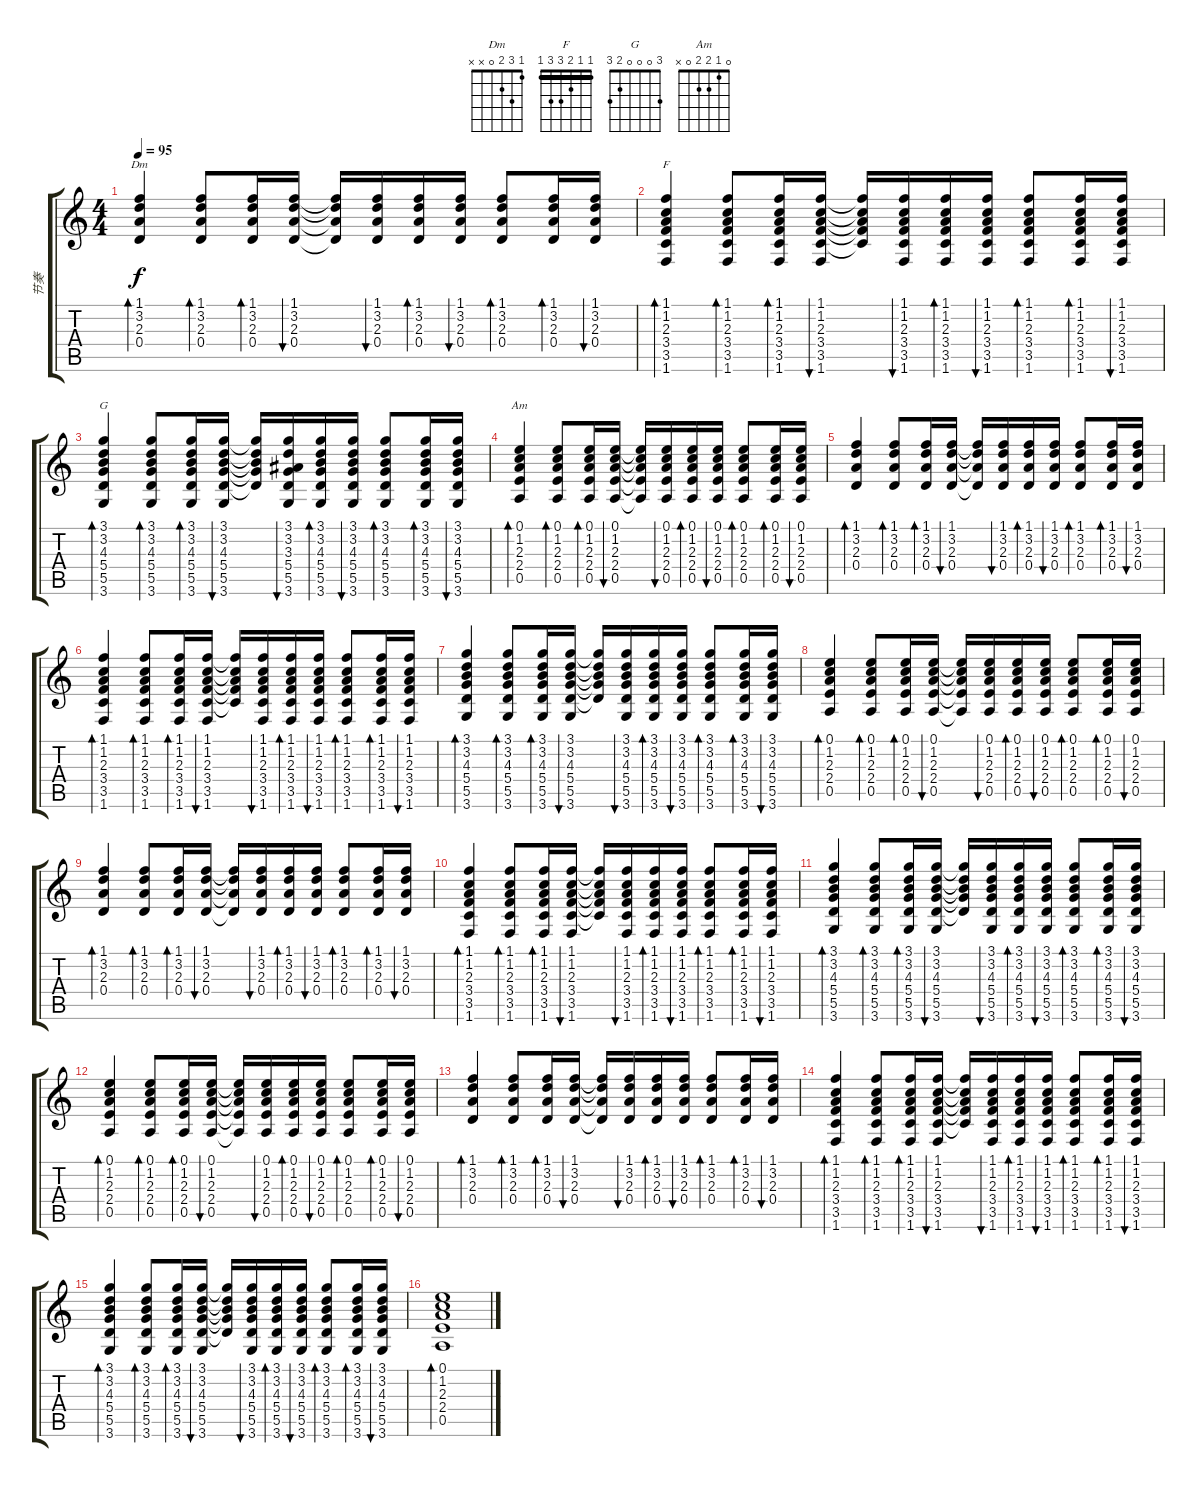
\track ("节奏" "节奏") {instrument acousticguitarsteel}
\staff {score tabs}
\tuning (E4 B3 G3 D3 A2 E2) {hide}
\chord ("Dm" 1 3 2 0 x x)
\chord ("F" 1 1 2 3 3 1) {barre 1}
\chord ("G" 3 0 0 0 2 3)
\chord ("Am" 0 1 2 2 0 x)
\ts (4 4)
\tempo 95
\clef g2
\ks c
(1.1 3.2 2.3 0.4).4{bd 60 ch "Dm" dy f} (1.1 3.2 2.3 0.4).8{bd 60} (1.1 3.2 2.3 0.4).16{bd 60} (1.1 3.2 2.3 0.4).16{bu 60} (1.1{t} 3.2{t} 2.3{t} 0.4{t}).16 (1.1 3.2 2.3 0.4).16{bu 60} (1.1 3.2 2.3 0.4).16{bd 60} (1.1 3.2 2.3 0.4).16{bu 60} (1.1 3.2 2.3 0.4).8{bd 60} (1.1 3.2 2.3 0.4).16{bd 60} (1.1 3.2 2.3 0.4).16{bu 60} |
(1.1 1.2 2.3 3.4 3.5 1.6).4{bd 60 ch "F"} (1.1 1.2 2.3 3.4 3.5 1.6).8{bd 60} (1.1 1.2 2.3 3.4 3.5 1.6).16{bd 60} (1.1 1.2 2.3 3.4 3.5 1.6).16{bu 60} (1.1{t} 1.2{t} 2.3{t} 3.4{t} 3.5{t}).16 (1.1 1.2 2.3 3.4 3.5 1.6).16{bu 60} (1.1 1.2 2.3 3.4 3.5 1.6).16{bd 60} (1.1 1.2 2.3 3.4 3.5 1.6).16{bu 60} (1.1 1.2 2.3 3.4 3.5 1.6).8{bd 60} (1.1 1.2 2.3 3.4 3.5 1.6).16{bd 60} (1.1 1.2 2.3 3.4 3.5 1.6).16{bu 60} |
(3.1 3.2 4.3 5.4 5.5 3.6).4{bd 60 ch "G"} (3.1 3.2 4.3 5.4 5.5 3.6).8{bd 60} (3.1 3.2 4.3 5.4 5.5 3.6).16{bd 60} (3.1 3.2 4.3 5.4 5.5 3.6).16{bu 60} (3.1{t} 3.2{t} 4.3{t} 5.4{t} 5.5{t}).16 (3.1 3.2 3.3 5.4 5.5 3.6).16{bu 60} (3.1 3.2 4.3 5.4 5.5 3.6).16{bd 60} (3.1 3.2 4.3 5.4 5.5 3.6).16{bu 60} (3.1 3.2 4.3 5.4 5.5 3.6).8{bd 60} (3.1 3.2 4.3 5.4 5.5 3.6).16{bd 60} (3.1 3.2 4.3 5.4 5.5 3.6).16{bu 60} |
(0.1 1.2 2.3 2.4 0.5).4{bd 60 ch "Am"} (0.1 1.2 2.3 2.4 0.5).8{bd 60} (0.1 1.2 2.3 2.4 0.5).16{bd 60} (0.1 1.2 2.3 2.4 0.5).16{bu 60} (0.1{t} 1.2{t} 2.3{t} 2.4{t} 0.5{t}).16 (0.1 1.2 2.3 2.4 0.5).16{bu 60} (0.1 1.2 2.3 2.4 0.5).16{bd 60} (0.1 1.2 2.3 2.4 0.5).16{bu 60} (0.1 1.2 2.3 2.4 0.5).8{bd 60} (0.1 1.2 2.3 2.4 0.5).16{bd 60} (0.1 1.2 2.3 2.4 0.5).16{bu 60} |
(1.1 3.2 2.3 0.4).4{bd 60} (1.1 3.2 2.3 0.4).8{bd 60} (1.1 3.2 2.3 0.4).16{bd 60} (1.1 3.2 2.3 0.4).16{bu 60} (1.1{t} 3.2{t} 2.3{t} 0.4{t}).16 (1.1 3.2 2.3 0.4).16{bu 60} (1.1 3.2 2.3 0.4).16{bd 60} (1.1 3.2 2.3 0.4).16{bu 60} (1.1 3.2 2.3 0.4).8{bd 60} (1.1 3.2 2.3 0.4).16{bd 60} (1.1 3.2 2.3 0.4).16{bu 60} |
(1.1 1.2 2.3 3.4 3.5 1.6).4{bd 60} (1.1 1.2 2.3 3.4 3.5 1.6).8{bd 60} (1.1 1.2 2.3 3.4 3.5 1.6).16{bd 60} (1.1 1.2 2.3 3.4 3.5 1.6).16{bu 60} (1.1{t} 1.2{t} 2.3{t} 3.4{t} 3.5{t}).16 (1.1 1.2 2.3 3.4 3.5 1.6).16{bu 60} (1.1 1.2 2.3 3.4 3.5 1.6).16{bd 60} (1.1 1.2 2.3 3.4 3.5 1.6).16{bu 60} (1.1 1.2 2.3 3.4 3.5 1.6).8{bd 60} (1.1 1.2 2.3 3.4 3.5 1.6).16{bd 60} (1.1 1.2 2.3 3.4 3.5 1.6).16{bu 60} |
(3.1 3.2 4.3 5.4 5.5 3.6).4{bd 60} (3.1 3.2 4.3 5.4 5.5 3.6).8{bd 60} (3.1 3.2 4.3 5.4 5.5 3.6).16{bd 60} (3.1 3.2 4.3 5.4 5.5 3.6).16{bu 60} (3.1{t} 3.2{t} 4.3{t} 5.4{t} 5.5{t}).16 (3.1 3.2 4.3 5.4 5.5 3.6).16{bu 60} (3.1 3.2 4.3 5.4 5.5 3.6).16{bd 60} (3.1 3.2 4.3 5.4 5.5 3.6).16{bu 60} (3.1 3.2 4.3 5.4 5.5 3.6).8{bd 60} (3.1 3.2 4.3 5.4 5.5 3.6).16{bd 60} (3.1 3.2 4.3 5.4 5.5 3.6).16{bu 60} |
(0.1 1.2 2.3 2.4 0.5).4{bd 60} (0.1 1.2 2.3 2.4 0.5).8{bd 60} (0.1 1.2 2.3 2.4 0.5).16{bd 60} (0.1 1.2 2.3 2.4 0.5).16{bu 60} (0.1{t} 1.2{t} 2.3{t} 2.4{t} 0.5{t}).16 (0.1 1.2 2.3 2.4 0.5).16{bu 60} (0.1 1.2 2.3 2.4 0.5).16{bd 60} (0.1 1.2 2.3 2.4 0.5).16{bu 60} (0.1 1.2 2.3 2.4 0.5).8{bd 60} (0.1 1.2 2.3 2.4 0.5).16{bd 60} (0.1 1.2 2.3 2.4 0.5).16{bu 60} |
(1.1 3.2 2.3 0.4).4{bd 60} (1.1 3.2 2.3 0.4).8{bd 60} (1.1 3.2 2.3 0.4).16{bd 60} (1.1 3.2 2.3 0.4).16{bu 60} (1.1{t} 3.2{t} 2.3{t} 0.4{t}).16 (1.1 3.2 2.3 0.4).16{bu 60} (1.1 3.2 2.3 0.4).16{bd 60} (1.1 3.2 2.3 0.4).16{bu 60} (1.1 3.2 2.3 0.4).8{bd 60} (1.1 3.2 2.3 0.4).16{bd 60} (1.1 3.2 2.3 0.4).16{bu 60} |
(1.1 1.2 2.3 3.4 3.5 1.6).4{bd 60} (1.1 1.2 2.3 3.4 3.5 1.6).8{bd 60} (1.1 1.2 2.3 3.4 3.5 1.6).16{bd 60} (1.1 1.2 2.3 3.4 3.5 1.6).16{bu 60} (1.1{t} 1.2{t} 2.3{t} 3.4{t} 3.5{t}).16 (1.1 1.2 2.3 3.4 3.5 1.6).16{bu 60} (1.1 1.2 2.3 3.4 3.5 1.6).16{bd 60} (1.1 1.2 2.3 3.4 3.5 1.6).16{bu 60} (1.1 1.2 2.3 3.4 3.5 1.6).8{bd 60} (1.1 1.2 2.3 3.4 3.5 1.6).16{bd 60} (1.1 1.2 2.3 3.4 3.5 1.6).16{bu 60} |
(3.1 3.2 4.3 5.4 5.5 3.6).4{bd 60} (3.1 3.2 4.3 5.4 5.5 3.6).8{bd 60} (3.1 3.2 4.3 5.4 5.5 3.6).16{bd 60} (3.1 3.2 4.3 5.4 5.5 3.6).16{bu 60} (3.1{t} 3.2{t} 4.3{t} 5.4{t} 5.5{t}).16 (3.1 3.2 4.3 5.4 5.5 3.6).16{bu 60} (3.1 3.2 4.3 5.4 5.5 3.6).16{bd 60} (3.1 3.2 4.3 5.4 5.5 3.6).16{bu 60} (3.1 3.2 4.3 5.4 5.5 3.6).8{bd 60} (3.1 3.2 4.3 5.4 5.5 3.6).16{bd 60} (3.1 3.2 4.3 5.4 5.5 3.6).16{bu 60} |
(0.1 1.2 2.3 2.4 0.5).4{bd 60} (0.1 1.2 2.3 2.4 0.5).8{bd 60} (0.1 1.2 2.3 2.4 0.5).16{bd 60} (0.1 1.2 2.3 2.4 0.5).16{bu 60} (0.1{t} 1.2{t} 2.3{t} 2.4{t} 0.5{t}).16 (0.1 1.2 2.3 2.4 0.5).16{bu 60} (0.1 1.2 2.3 2.4 0.5).16{bd 60} (0.1 1.2 2.3 2.4 0.5).16{bu 60} (0.1 1.2 2.3 2.4 0.5).8{bd 60} (0.1 1.2 2.3 2.4 0.5).16{bd 60} (0.1 1.2 2.3 2.4 0.5).16{bu 60} |
(1.1 3.2 2.3 0.4).4{bd 60} (1.1 3.2 2.3 0.4).8{bd 60} (1.1 3.2 2.3 0.4).16{bd 60} (1.1 3.2 2.3 0.4).16{bu 60} (1.1{t} 3.2{t} 2.3{t} 0.4{t}).16 (1.1 3.2 2.3 0.4).16{bu 60} (1.1 3.2 2.3 0.4).16{bd 60} (1.1 3.2 2.3 0.4).16{bu 60} (1.1 3.2 2.3 0.4).8{bd 60} (1.1 3.2 2.3 0.4).16{bd 60} (1.1 3.2 2.3 0.4).16{bu 60} |
(1.1 1.2 2.3 3.4 3.5 1.6).4{bd 60} (1.1 1.2 2.3 3.4 3.5 1.6).8{bd 60} (1.1 1.2 2.3 3.4 3.5 1.6).16{bd 60} (1.1 1.2 2.3 3.4 3.5 1.6).16{bu 60} (1.1{t} 1.2{t} 2.3{t} 3.4{t} 3.5{t}).16 (1.1 1.2 2.3 3.4 3.5 1.6).16{bu 60} (1.1 1.2 2.3 3.4 3.5 1.6).16{bd 60} (1.1 1.2 2.3 3.4 3.5 1.6).16{bu 60} (1.1 1.2 2.3 3.4 3.5 1.6).8{bd 60} (1.1 1.2 2.3 3.4 3.5 1.6).16{bd 60} (1.1 1.2 2.3 3.4 3.5 1.6).16{bu 60} |
(3.1 3.2 4.3 5.4 5.5 3.6).4{bd 60} (3.1 3.2 4.3 5.4 5.5 3.6).8{bd 60} (3.1 3.2 4.3 5.4 5.5 3.6).16{bd 60} (3.1 3.2 4.3 5.4 5.5 3.6).16{bu 60} (3.1{t} 3.2{t} 4.3{t} 5.4{t} 5.5{t}).16 (3.1 3.2 4.3 5.4 5.5 3.6).16{bu 60} (3.1 3.2 4.3 5.4 5.5 3.6).16{bd 60} (3.1 3.2 4.3 5.4 5.5 3.6).16{bu 60} (3.1 3.2 4.3 5.4 5.5 3.6).8{bd 60} (3.1 3.2 4.3 5.4 5.5 3.6).16{bd 60} (3.1 3.2 4.3 5.4 5.5 3.6).16{bu 60} |
(0.1 1.2 2.3 2.4 0.5).1{bd 60}
